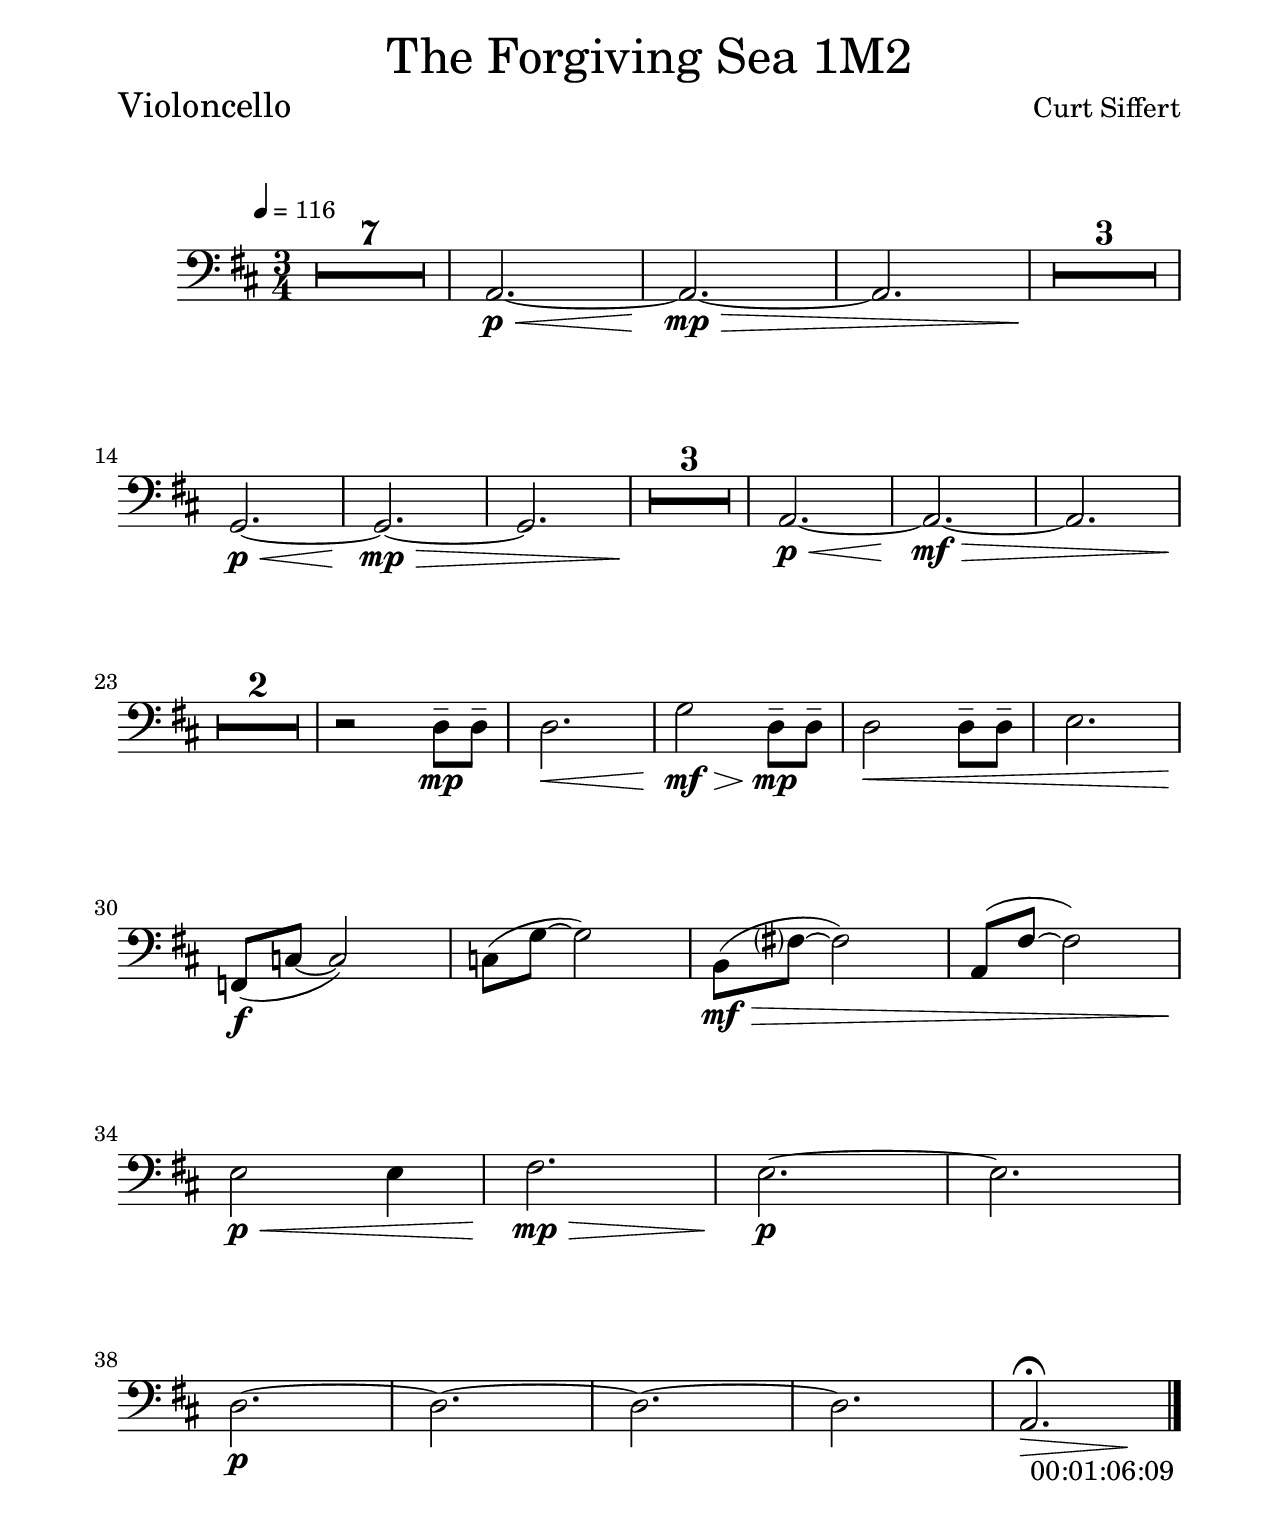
\version "2.18.2"
\include "english.ly"
\include "../lib/parts.ily"

\header {
  	instrument = "Violoncello"
}

\version "2.18.2"
\include "english.ly"

celloNotes = \relative c {

	\time 3/4
	\key d \major
	\set tieWaitForNote = ##t
	\clef bass
	
	R2.*7
	
	a2.\p\<~
	a2.\mp\>~
	a2.
	
	R2.*3\!

	\tag #'part { \break }

	g2.\p\<~
	g2.\mp\>~
	g2.

	R2.*3\!

	a2.\p\<~
	a2.\mf\>~
	a2.

	\tag #'part { \break }
	
	R2.*2\!
	
	r2 d8--\mp d-- |
	d2.\<
	g2\mf\> d8--\mp d-- |
	d2\< d8-- d-- |
	e2.
	
	\tag #'part { \break }

	f,8\f( c'8 ~ c2) |
	c8(g'8 ~ g2) |
	b,8\mf\>(fs'?8 ~ fs2) |
	a,8(fs'8 ~ fs2) |

	\tag #'part { \break }
	
	e2\p\< e4
	fs2.\mp\>
	e2.\p ~ 
	e2.

	\tag #'part { \break }
	
	d2.\p ~
	d ~
	d ~
	d ~
	
	<< {a2.\fermata } {s4\> s4 s4\!} >>
		
	\bar "|."
	\tag #'part {
		\override Score.RehearsalMark.direction = #DOWN
		\override Score.RehearsalMark.self-alignment-X = #RIGHT  
		\override Score.RehearsalMark.font-size = #0
		\mark "00:01:06:09"			
	}
	
}


{ 
	\everyPartScore
	\keepWithTag #'part \celloNotes	
}	
